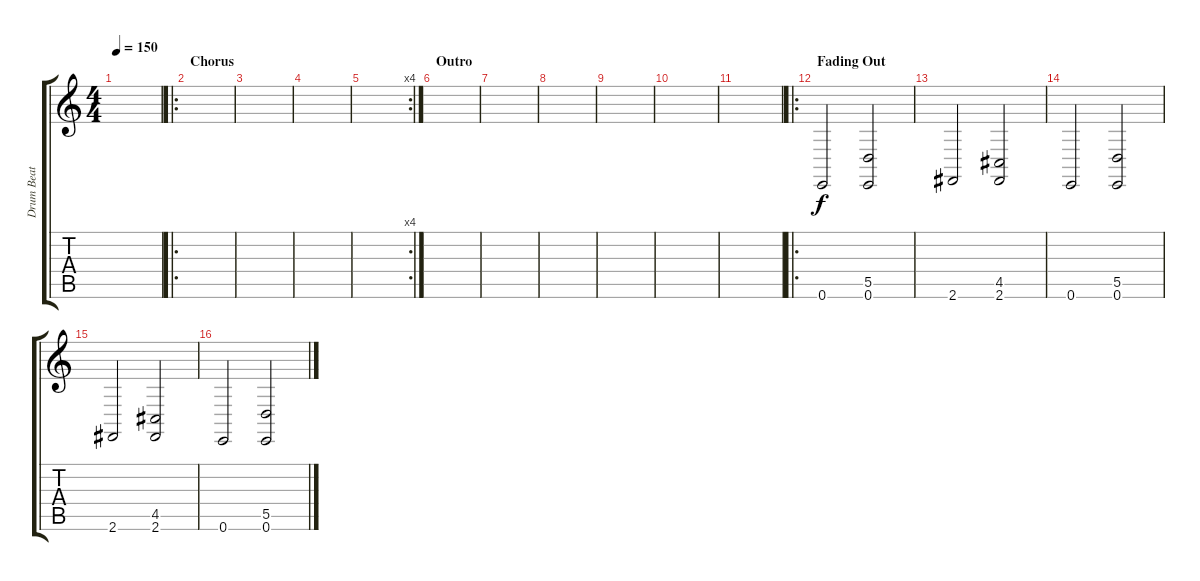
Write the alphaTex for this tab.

\track ("Drum Beat Right" "Drum Beat ") {instrument taikodrum}
\staff {score tabs}
\tuning (E4 B3 G3 D3 A2 E2) {hide}
\ts (4 4)
\tempo 150
\clef g2
\ks c
|
\ro
\section ("" "Chorus")
|
|
|
\rc 4
|
\section ("" "Outro")
|
|
|
|
|
|
\ro
\section ("" "Fading Out")
0.6.2 (5.5 0.6).2 |
2.6.2 (4.5 2.6).2 |
0.6.2 (5.5 0.6).2 |
2.6.2 (4.5 2.6).2 |
0.6.2 (5.5 0.6).2
